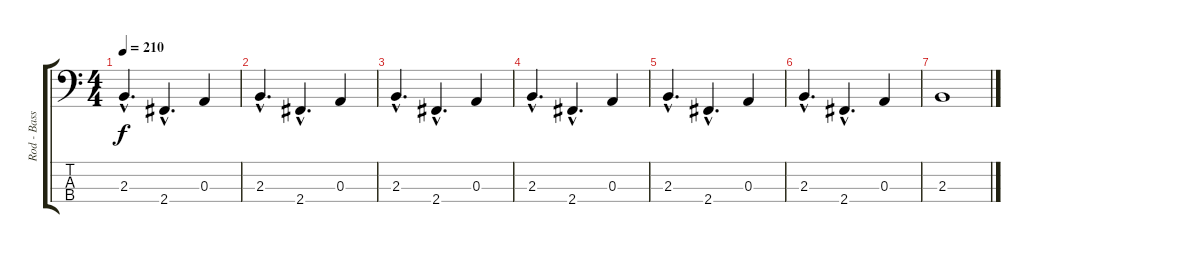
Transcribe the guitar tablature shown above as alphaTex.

\track ("Rod - Bass" "Rod - Bass") {instrument electricbasspick}
\staff {score tabs}
\tuning (G2 D2 A1 E1) {hide}
\ts (4 4)
\tempo 210
\clef f4
\ks c
2.3{hac}.4{d dy f} 2.4{hac}.4{d} 0.3.4 |
2.3{hac}.4{d} 2.4{hac}.4{d} 0.3.4 |
2.3{hac}.4{d} 2.4{hac}.4{d} 0.3.4 |
2.3{hac}.4{d} 2.4{hac}.4{d} 0.3.4 |
2.3{hac}.4{d} 2.4{hac}.4{d} 0.3.4 |
2.3{hac}.4{d} 2.4{hac}.4{d} 0.3.4 |
2.3.1
